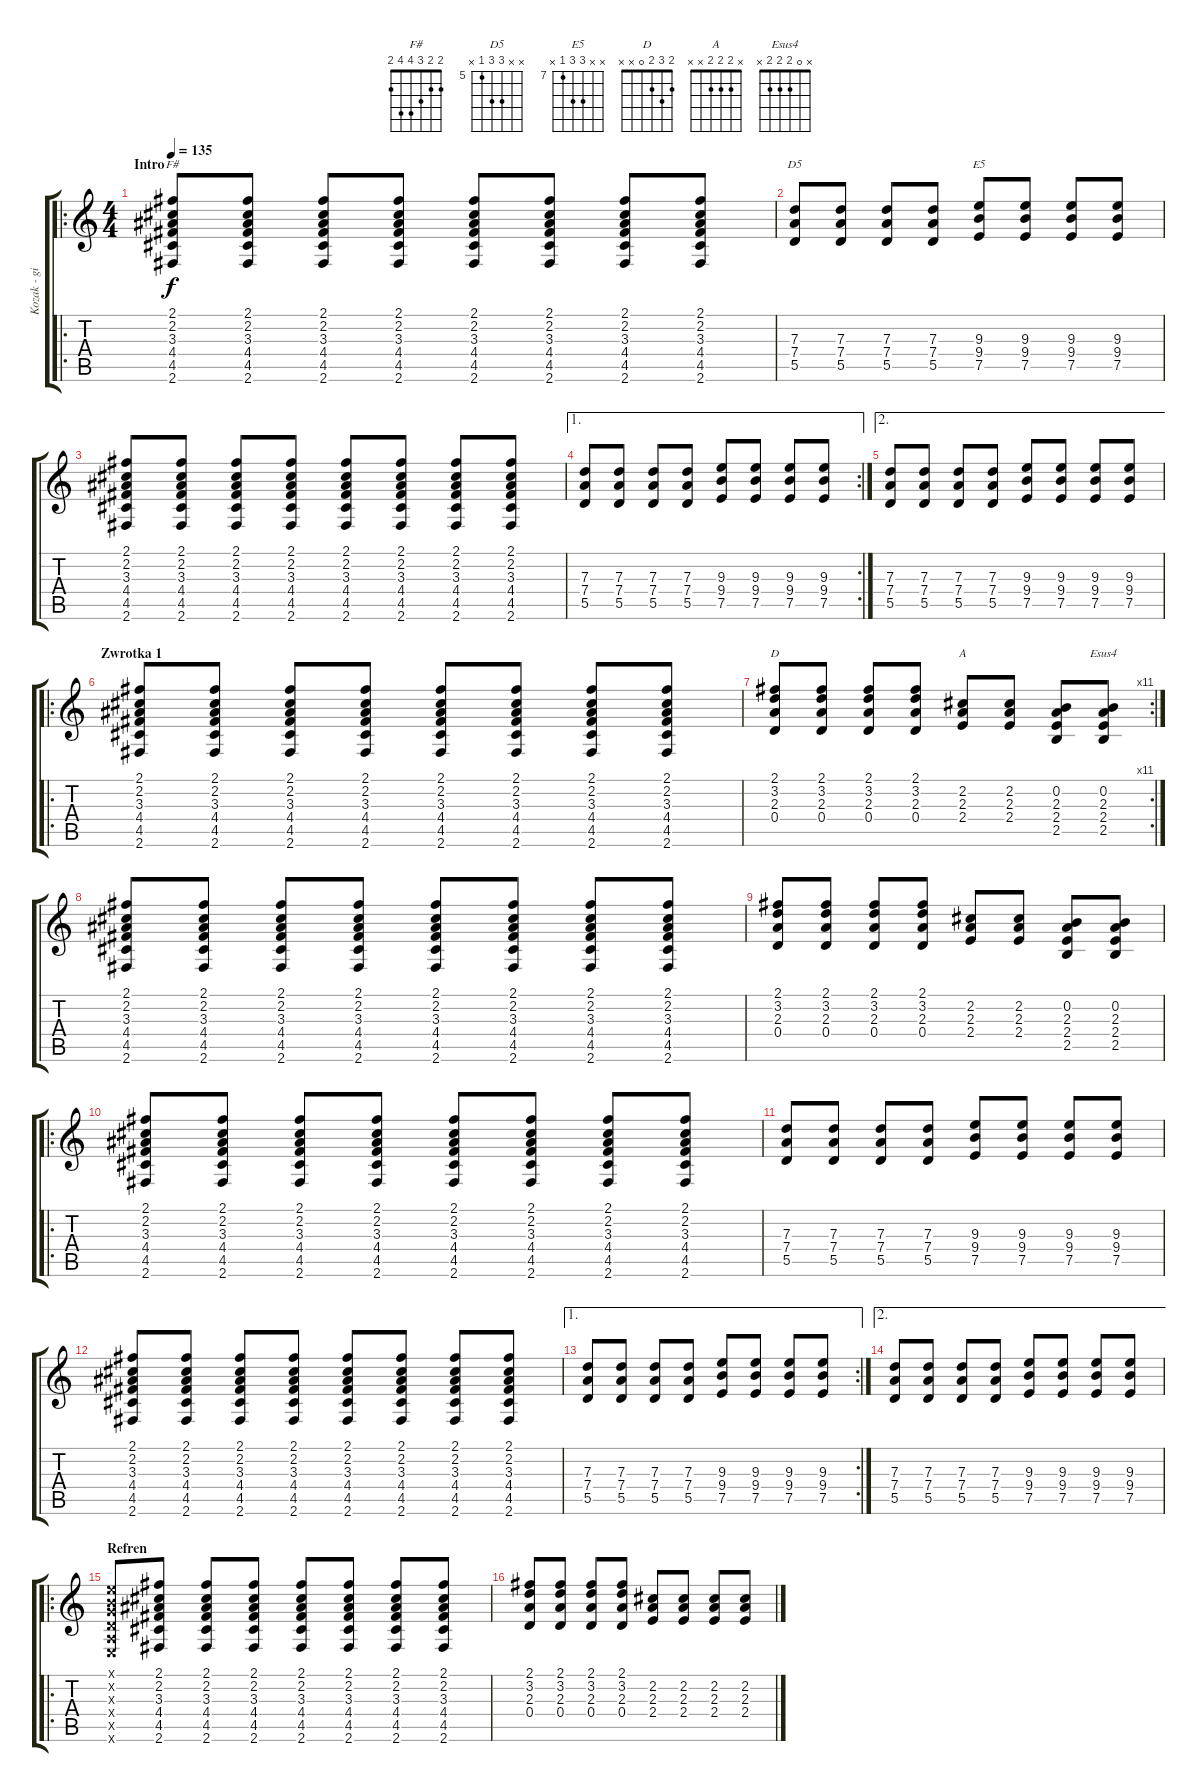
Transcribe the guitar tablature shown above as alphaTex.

\track ("Kozak - gitara 1" "Kozak - gi") {instrument distortionguitar}
\staff {score tabs}
\tuning (E4 B3 G3 D3 A2 E2) {hide}
\chord ("F#" 2 2 3 4 4 2)
\chord ("D5" x x 7 7 5 x) {firstfret 5}
\chord ("E5" x x 9 9 7 x) {firstfret 7}
\chord ("D" 2 3 2 0 x x)
\chord ("A" x 2 2 2 x x)
\chord ("Esus4" x 0 2 2 2 x)
\ro
\ts (4 4)
\section ("" "Intro")
\tempo 135
\clef g2
\ks c
(2.1 2.2 3.3 4.4 4.5 2.6).8{ch "F#" dy f instrument distortionguitar} (2.1 2.2 3.3 4.4 4.5 2.6).8 (2.1 2.2 3.3 4.4 4.5 2.6).8 (2.1 2.2 3.3 4.4 4.5 2.6).8 (2.1 2.2 3.3 4.4 4.5 2.6).8 (2.1 2.2 3.3 4.4 4.5 2.6).8 (2.1 2.2 3.3 4.4 4.5 2.6).8 (2.1 2.2 3.3 4.4 4.5 2.6).8 |
(7.3 7.4 5.5).8{ch "D5"} (7.3 7.4 5.5).8 (7.3 7.4 5.5).8 (7.3 7.4 5.5).8 (9.3 9.4 7.5).8{ch "E5"} (9.3 9.4 7.5).8 (9.3 9.4 7.5).8 (9.3 9.4 7.5).8 |
(2.1 2.2 3.3 4.4 4.5 2.6).8 (2.1 2.2 3.3 4.4 4.5 2.6).8 (2.1 2.2 3.3 4.4 4.5 2.6).8 (2.1 2.2 3.3 4.4 4.5 2.6).8 (2.1 2.2 3.3 4.4 4.5 2.6).8 (2.1 2.2 3.3 4.4 4.5 2.6).8 (2.1 2.2 3.3 4.4 4.5 2.6).8 (2.1 2.2 3.3 4.4 4.5 2.6).8 |
\ae 1
\rc 2
(7.3 7.4 5.5).8 (7.3 7.4 5.5).8 (7.3 7.4 5.5).8 (7.3 7.4 5.5).8 (9.3 9.4 7.5).8 (9.3 9.4 7.5).8 (9.3 9.4 7.5).8 (9.3 9.4 7.5).8 |
\ae 2
(7.3 7.4 5.5).8 (7.3 7.4 5.5).8 (7.3 7.4 5.5).8 (7.3 7.4 5.5).8 (9.3 9.4 7.5).8 (9.3 9.4 7.5).8 (9.3 9.4 7.5).8 (9.3 9.4 7.5).8 |
\ro
\section ("" "Zwrotka 1")
(2.1 2.2 3.3 4.4 4.5 2.6).8 (2.1 2.2 3.3 4.4 4.5 2.6).8 (2.1 2.2 3.3 4.4 4.5 2.6).8 (2.1 2.2 3.3 4.4 4.5 2.6).8 (2.1 2.2 3.3 4.4 4.5 2.6).8 (2.1 2.2 3.3 4.4 4.5 2.6).8 (2.1 2.2 3.3 4.4 4.5 2.6).8 (2.1 2.2 3.3 4.4 4.5 2.6).8 |
\rc 11
(2.1 3.2 2.3 0.4).8{ch "D"} (2.1 3.2 2.3 0.4).8 (2.1 3.2 2.3 0.4).8 (2.1 3.2 2.3 0.4).8 (2.2 2.3 2.4).8{ch "A"} (2.2 2.3 2.4).8 (0.2 2.3 2.4 2.5).8 (0.2 2.3 2.4 2.5).8{ch "Esus4"} |
(2.1 2.2 3.3 4.4 4.5 2.6).8 (2.1 2.2 3.3 4.4 4.5 2.6).8 (2.1 2.2 3.3 4.4 4.5 2.6).8 (2.1 2.2 3.3 4.4 4.5 2.6).8 (2.1 2.2 3.3 4.4 4.5 2.6).8 (2.1 2.2 3.3 4.4 4.5 2.6).8 (2.1 2.2 3.3 4.4 4.5 2.6).8 (2.1 2.2 3.3 4.4 4.5 2.6).8 |
(2.1 3.2 2.3 0.4).8 (2.1 3.2 2.3 0.4).8 (2.1 3.2 2.3 0.4).8 (2.1 3.2 2.3 0.4).8 (2.2 2.3 2.4).8 (2.2 2.3 2.4).8 (0.2 2.3 2.4 2.5).8 (0.2 2.3 2.4 2.5).8 |
\ro
(2.1 2.2 3.3 4.4 4.5 2.6).8 (2.1 2.2 3.3 4.4 4.5 2.6).8 (2.1 2.2 3.3 4.4 4.5 2.6).8 (2.1 2.2 3.3 4.4 4.5 2.6).8 (2.1 2.2 3.3 4.4 4.5 2.6).8 (2.1 2.2 3.3 4.4 4.5 2.6).8 (2.1 2.2 3.3 4.4 4.5 2.6).8 (2.1 2.2 3.3 4.4 4.5 2.6).8 |
(7.3 7.4 5.5).8 (7.3 7.4 5.5).8 (7.3 7.4 5.5).8 (7.3 7.4 5.5).8 (9.3 9.4 7.5).8 (9.3 9.4 7.5).8 (9.3 9.4 7.5).8 (9.3 9.4 7.5).8 |
(2.1 2.2 3.3 4.4 4.5 2.6).8 (2.1 2.2 3.3 4.4 4.5 2.6).8 (2.1 2.2 3.3 4.4 4.5 2.6).8 (2.1 2.2 3.3 4.4 4.5 2.6).8 (2.1 2.2 3.3 4.4 4.5 2.6).8 (2.1 2.2 3.3 4.4 4.5 2.6).8 (2.1 2.2 3.3 4.4 4.5 2.6).8 (2.1 2.2 3.3 4.4 4.5 2.6).8 |
\ae 1
\rc 2
(7.3 7.4 5.5).8 (7.3 7.4 5.5).8 (7.3 7.4 5.5).8 (7.3 7.4 5.5).8 (9.3 9.4 7.5).8 (9.3 9.4 7.5).8 (9.3 9.4 7.5).8 (9.3 9.4 7.5).8 |
\ae 2
(7.3 7.4 5.5).8 (7.3 7.4 5.5).8 (7.3 7.4 5.5).8 (7.3 7.4 5.5).8 (9.3 9.4 7.5).8 (9.3 9.4 7.5).8 (9.3 9.4 7.5).8 (9.3 9.4 7.5).8 |
\ro
\section ("" "Refren")
(0.1{x} 0.2{x} 0.3{x} 0.4{x} 0.5{x} 0.6{x}).8 (2.1 2.2 3.3 4.4 4.5 2.6).8 (2.1 2.2 3.3 4.4 4.5 2.6).8 (2.1 2.2 3.3 4.4 4.5 2.6).8 (2.1 2.2 3.3 4.4 4.5 2.6).8 (2.1 2.2 3.3 4.4 4.5 2.6).8 (2.1 2.2 3.3 4.4 4.5 2.6).8 (2.1 2.2 3.3 4.4 4.5 2.6).8 |
(2.1 3.2 2.3 0.4).8 (2.1 3.2 2.3 0.4).8 (2.1 3.2 2.3 0.4).8 (2.1 3.2 2.3 0.4).8 (2.2 2.3 2.4).8 (2.2 2.3 2.4).8 (2.2 2.3 2.4).8 (2.2 2.3 2.4).8
